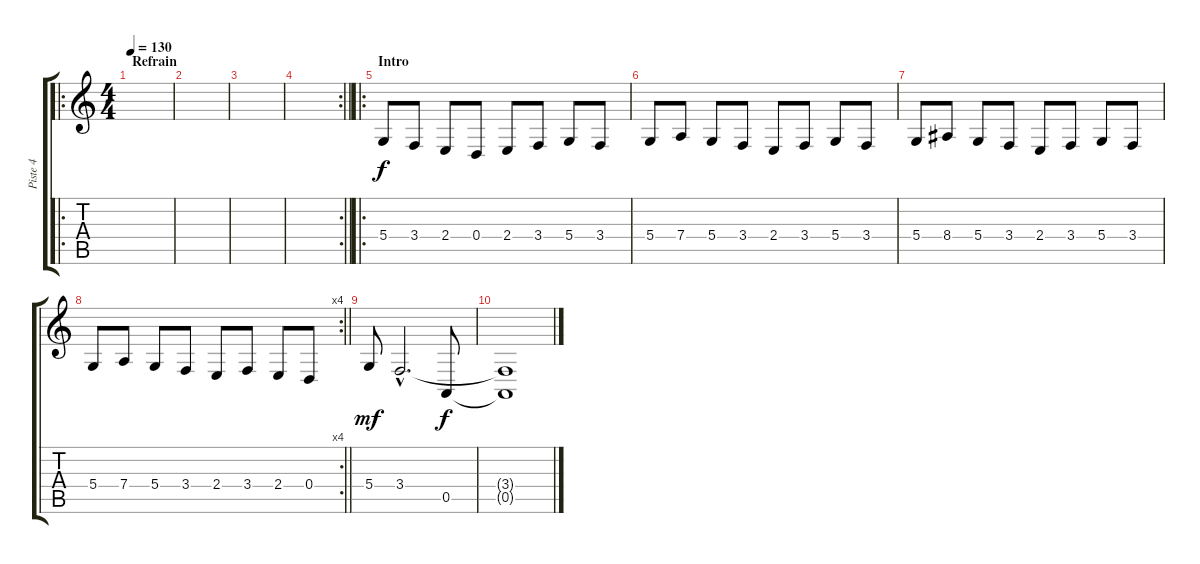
\track ("Piste 4" "Piste 4") {instrument flute}
\staff {score tabs}
\tuning (E4 B3 G3 D3 A2 E2) {hide}
\ro
\ts (4 4)
\section ("" "Refrain")
\tempo 130
\clef g2
\ks c
|
|
|
\rc 2
\barLineRight lightlight
|
\ro
\section ("" "Intro")
5.4.8 3.4.8 2.4.8 0.4.8 2.4.8 3.4.8 5.4.8 3.4.8 |
5.4.8 7.4.8 5.4.8 3.4.8 2.4.8 3.4.8 5.4.8 3.4.8 |
5.4.8 8.4.8 5.4.8 3.4.8 2.4.8 3.4.8 5.4.8 3.4.8 |
\rc 4
\barLineRight lightlight
5.4.8 7.4.8 5.4.8 3.4.8 2.4.8 3.4.8 2.4.8 0.4.8 |
5.4.8{dy mf} 3.4{hac}.2{d volume 3} 0.5.8{dy f} |
(3.4{t} 0.5{t}).1
